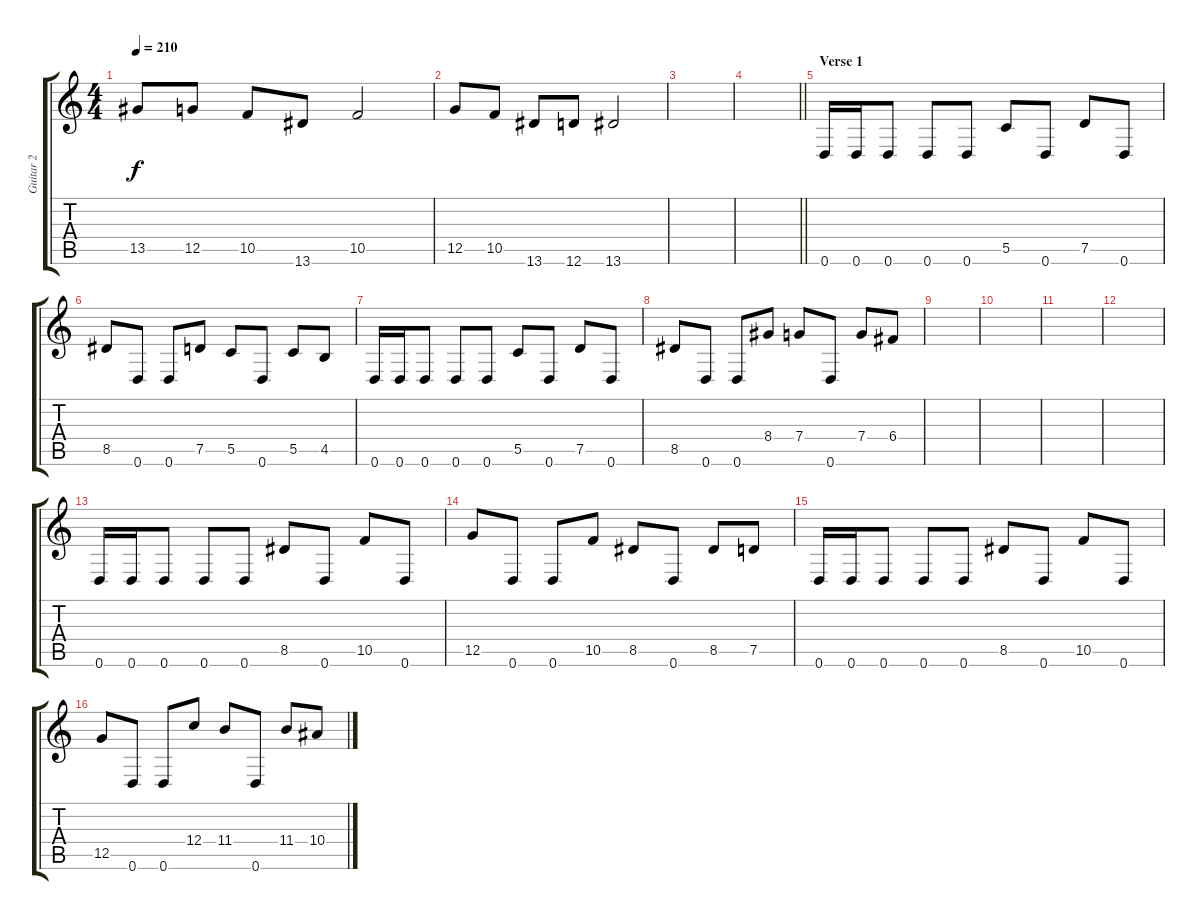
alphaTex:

\track ("Guitar 2" "Guitar 2") {instrument overdrivenguitar}
\staff {score tabs}
\tuning (D4 A3 F3 C3 G2 D2) {hide}
\ts (4 4)
\tempo 210
\clef g2
\ks c
13.5.8{dy f} 12.5.8 10.5.8 13.6.8 10.5.2 |
12.5.8 10.5.8 13.6.8 12.6.8 13.6.2 |
|
\barLineRight lightlight
|
\section ("" "Verse 1")
0.6.16 0.6.16 0.6.8 0.6.8 0.6.8 5.5.8 0.6.8 7.5.8 0.6.8 |
8.5.8 0.6.8 0.6.8 7.5.8 5.5.8 0.6.8 5.5.8 4.5.8 |
0.6.16 0.6.16 0.6.8 0.6.8 0.6.8 5.5.8 0.6.8 7.5.8 0.6.8 |
8.5.8 0.6.8 0.6.8 8.4.8 7.4.8 0.6.8 7.4.8 6.4.8 |
|
|
|
|
0.6.16 0.6.16 0.6.8 0.6.8 0.6.8 8.5.8 0.6.8 10.5.8 0.6.8 |
12.5.8 0.6.8 0.6.8 10.5.8 8.5.8 0.6.8 8.5.8 7.5.8 |
0.6.16 0.6.16 0.6.8 0.6.8 0.6.8 8.5.8 0.6.8 10.5.8 0.6.8 |
12.5.8 0.6.8 0.6.8 12.4.8 11.4.8 0.6.8 11.4.8 10.4.8
